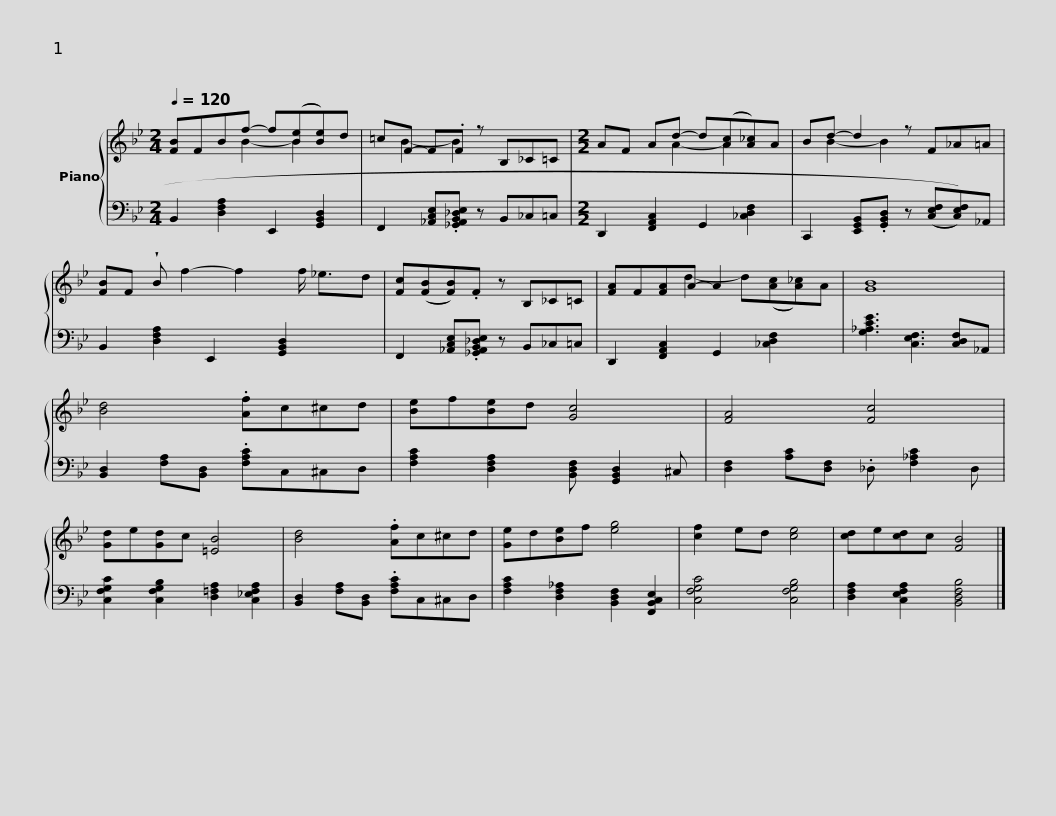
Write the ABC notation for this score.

X:1
%%score { ( 1 2 ) | 3 }
L:1/8
Q:1/4=120
M:2/4
I:linebreak $
K:Bb
V:1 treble
V:2 treble
V:3 bass
V:1
 [FB]FBf- f(([Be][Be]))d | =cF- F.F z B,_C=C |[M:2/2] AF Ad- d(([Ac][A_c]))A |$ Bd- d2 z F_A=A | [FB]F !wedge!B f2- f2 f/ _e3/2d | %5
 [Fc](([FB][FB])).F z B,_C=C | [FA]F[FA]A- A2 x3 |$ [GB]8 | [Bd]4 .[Af]c^cd | [Be]f[Be]d [Gc]4 | %10
 [FA]4 [Fc]4 | [Gd]e[Gd]c [=EB]4 |$ [Bd]4 .[Af]c^cd | [Ge]d[Be]f [eg]4 | [cf]2 ed [ce]4 | %15
 [cd]e[cd]c [FB]4 |] %16
V:2
 x3 B2- B2 x | x B2- B2 x3 |[M:2/2] x3 A2- A2 x |$ x B2- B2 x3 | x10 | %5
 x8 | x3 d2- d(([Ac][A_c]))A |$ x8 | x8 | x8 | %10
 x8 | x8 |$ x8 | x8 | x8 | %15
 x8 |] %16
V:3
 B,,2 [D,F,A,]2 E,,2 [G,,B,,D,]2 | F,,2 [_A,,C,E,].[_G,,A,,B,,_D,E,] z B,,_C,=C, |[M:2/2] D,,2 [F,,A,,C,]2 G,,2 [_C,D,F,]2 |$ C,,2 [E,,G,,B,,].[G,,B,,D,] z ((([C,E,F,][C,E,F,])))_A,, | B,,2 [D,F,A,]2 E,,2 x/ [G,,B,,D,]2 x3/2 | %5
 F,,2 [_A,,C,E,].[_G,,A,,B,,_D,E,] z B,,_C,=C, | D,,2 [F,,A,,C,]2 G,,2 [_C,D,F,]2 x |$ [G,_A,CE]3 [C,E,F,]3 [C,D,F,]_A,, | [B,,D,]2 [F,A,][B,,D,] .[F,A,C]C,^C,D, | [F,A,C]2 [D,F,A,]2 [B,,D,F,] [G,,B,,D,]2 ^C, | %10
 [D,F,]2 [A,C][D,F,] ._D, [F,_A,C]2 D, | [C,F,G,C]2 [C,F,G,B,]2 [D,=F,A,]2 [C,_E,F,A,]2 |$ [B,,D,]2 [F,A,][B,,D,] .[F,A,C]C,^C,D, | [F,A,C]2 [D,F,_A,]2 [B,,D,F,]2 [F,,B,,C,E,]2 | [C,F,G,C]4 [C,F,G,B,]4 | %15
 [D,F,A,]2 [C,E,F,A,]2 [B,,D,F,B,]4 |] %16
